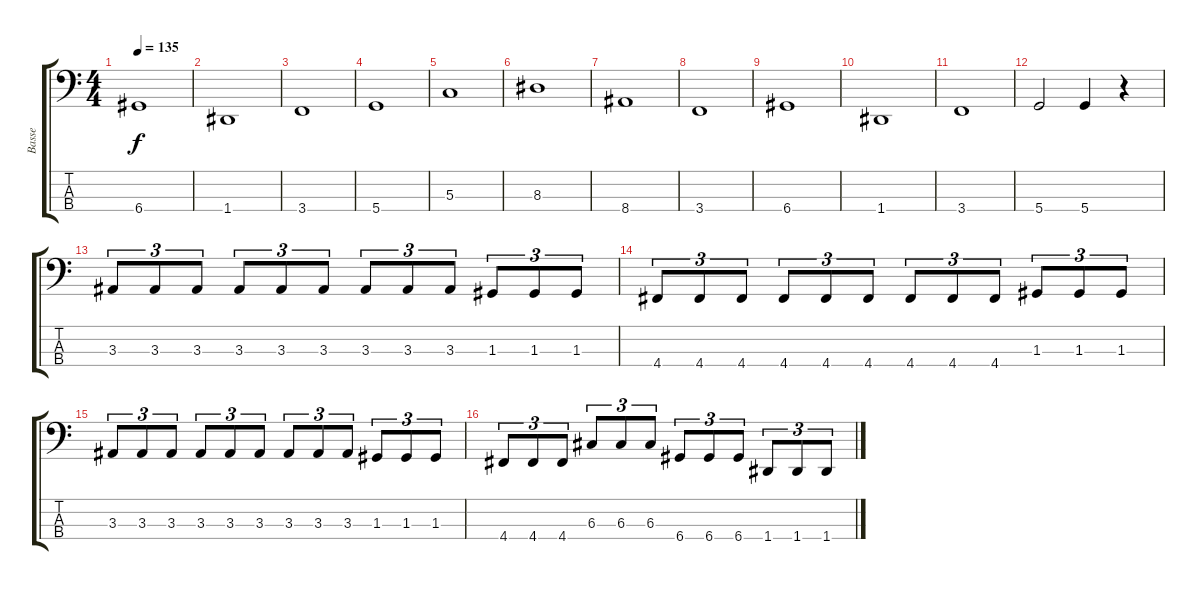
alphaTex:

\track ("Basse" "Basse") {instrument electricbasspick}
\staff {score tabs}
\tuning (F2 C2 G1 D1) {hide}
\ts (4 4)
\tempo 135
\clef f4
\ks c
6.4.1{dy f} |
1.4.1 |
3.4.1 |
5.4.1 |
5.3.1 |
8.3.1 |
8.4.1 |
3.4.1 |
6.4.1 |
1.4.1 |
3.4.1 |
5.4.2 5.4.4 r.4 |
3.3.8{tu (3 2)} 3.3.8{tu (3 2)} 3.3.8{tu (3 2)} 3.3.8{tu (3 2)} 3.3.8{tu (3 2)} 3.3.8{tu (3 2)} 3.3.8{tu (3 2)} 3.3.8{tu (3 2)} 3.3.8{tu (3 2)} 1.3.8{tu (3 2)} 1.3.8{tu (3 2)} 1.3.8{tu (3 2)} |
4.4.8{tu (3 2)} 4.4.8{tu (3 2)} 4.4.8{tu (3 2)} 4.4.8{tu (3 2)} 4.4.8{tu (3 2)} 4.4.8{tu (3 2)} 4.4.8{tu (3 2)} 4.4.8{tu (3 2)} 4.4.8{tu (3 2)} 1.3.8{tu (3 2)} 1.3.8{tu (3 2)} 1.3.8{tu (3 2)} |
3.3.8{tu (3 2)} 3.3.8{tu (3 2)} 3.3.8{tu (3 2)} 3.3.8{tu (3 2)} 3.3.8{tu (3 2)} 3.3.8{tu (3 2)} 3.3.8{tu (3 2)} 3.3.8{tu (3 2)} 3.3.8{tu (3 2)} 1.3.8{tu (3 2)} 1.3.8{tu (3 2)} 1.3.8{tu (3 2)} |
4.4.8{tu (3 2)} 4.4.8{tu (3 2)} 4.4.8{tu (3 2)} 6.3.8{tu (3 2)} 6.3.8{tu (3 2)} 6.3.8{tu (3 2)} 6.4.8{tu (3 2)} 6.4.8{tu (3 2)} 6.4.8{tu (3 2)} 1.4.8{tu (3 2)} 1.4.8{tu (3 2)} 1.4.8{tu (3 2)}
